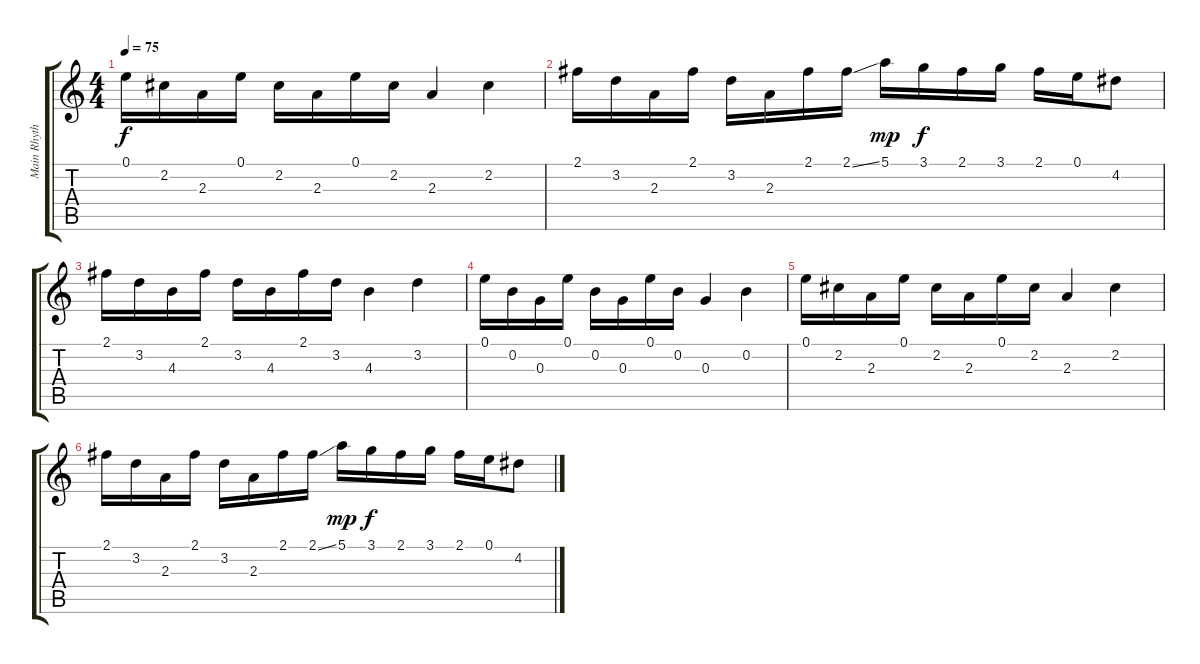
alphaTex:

\track ("Main Rhythm" "Main Rhyth") {instrument acousticguitarsteel}
\staff {score tabs}
\tuning (E4 B3 G3 D3 A2 E2) {hide}
\ts (4 4)
\tempo 75
\clef g2
\ks c
0.1.16{dy f} 2.2.16 2.3.16 0.1.16 2.2.16 2.3.16 0.1.16 2.2.16 2.3.4 2.2.4 |
2.1.16 3.2.16 2.3.16 2.1.16 3.2.16 2.3.16 2.1.16 2.1{ss}.16 5.1.16{dy mp} 3.1.16{dy f} 2.1.16 3.1.16 2.1.16 0.1.16 4.2.8 |
2.1.16 3.2.16 4.3.16 2.1.16 3.2.16 4.3.16 2.1.16 3.2.16 4.3.4 3.2.4 |
0.1.16 0.2.16 0.3.16 0.1.16 0.2.16 0.3.16 0.1.16 0.2.16 0.3.4 0.2.4 |
0.1.16 2.2.16 2.3.16 0.1.16 2.2.16 2.3.16 0.1.16 2.2.16 2.3.4 2.2.4 |
2.1.16 3.2.16 2.3.16 2.1.16 3.2.16 2.3.16 2.1.16 2.1{ss}.16 5.1.16{dy mp} 3.1.16{dy f} 2.1.16 3.1.16 2.1.16 0.1.16 4.2.8
